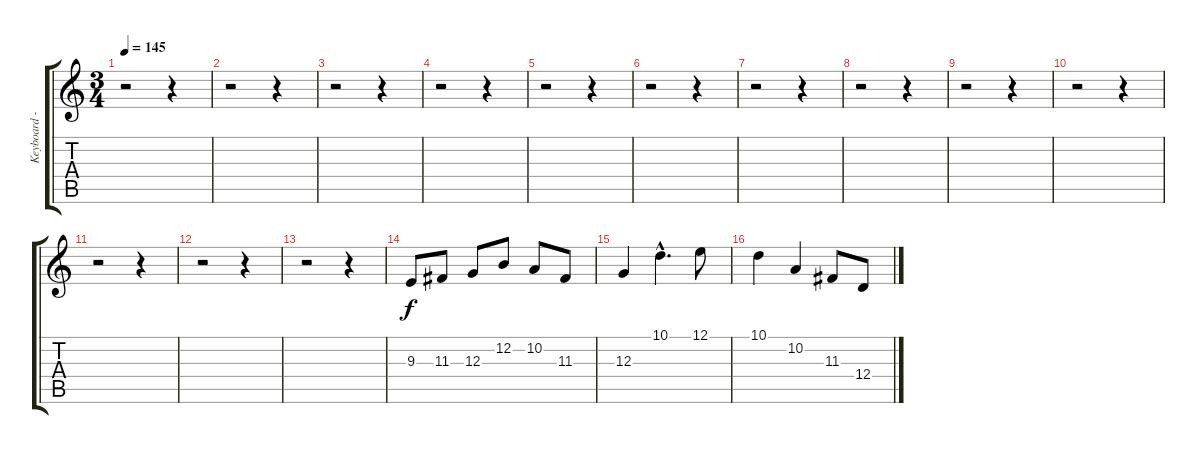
\track ("Keyboard - Synth Lead" "Keyboard -") {instrument lead8bassandlead}
\staff {score tabs}
\tuning (E4 B3 G3 D3 A2 E2) {hide}
\ts (3 4)
\tempo 145
\clef g2
\ks c
r.2{dy f} r.4 |
r.2 r.4 |
r.2 r.4 |
r.2 r.4 |
r.2 r.4 |
r.2 r.4 |
r.2 r.4 |
r.2 r.4 |
r.2 r.4 |
r.2 r.4 |
r.2 r.4 |
r.2 r.4 |
r.2 r.4 |
9.3.8{volume 13} 11.3.8 12.3.8 12.2.8 10.2.8 11.3.8 |
12.3.4 10.1{hac}.4{d} 12.1.8 |
10.1.4 10.2.4 11.3.8 12.4.8
